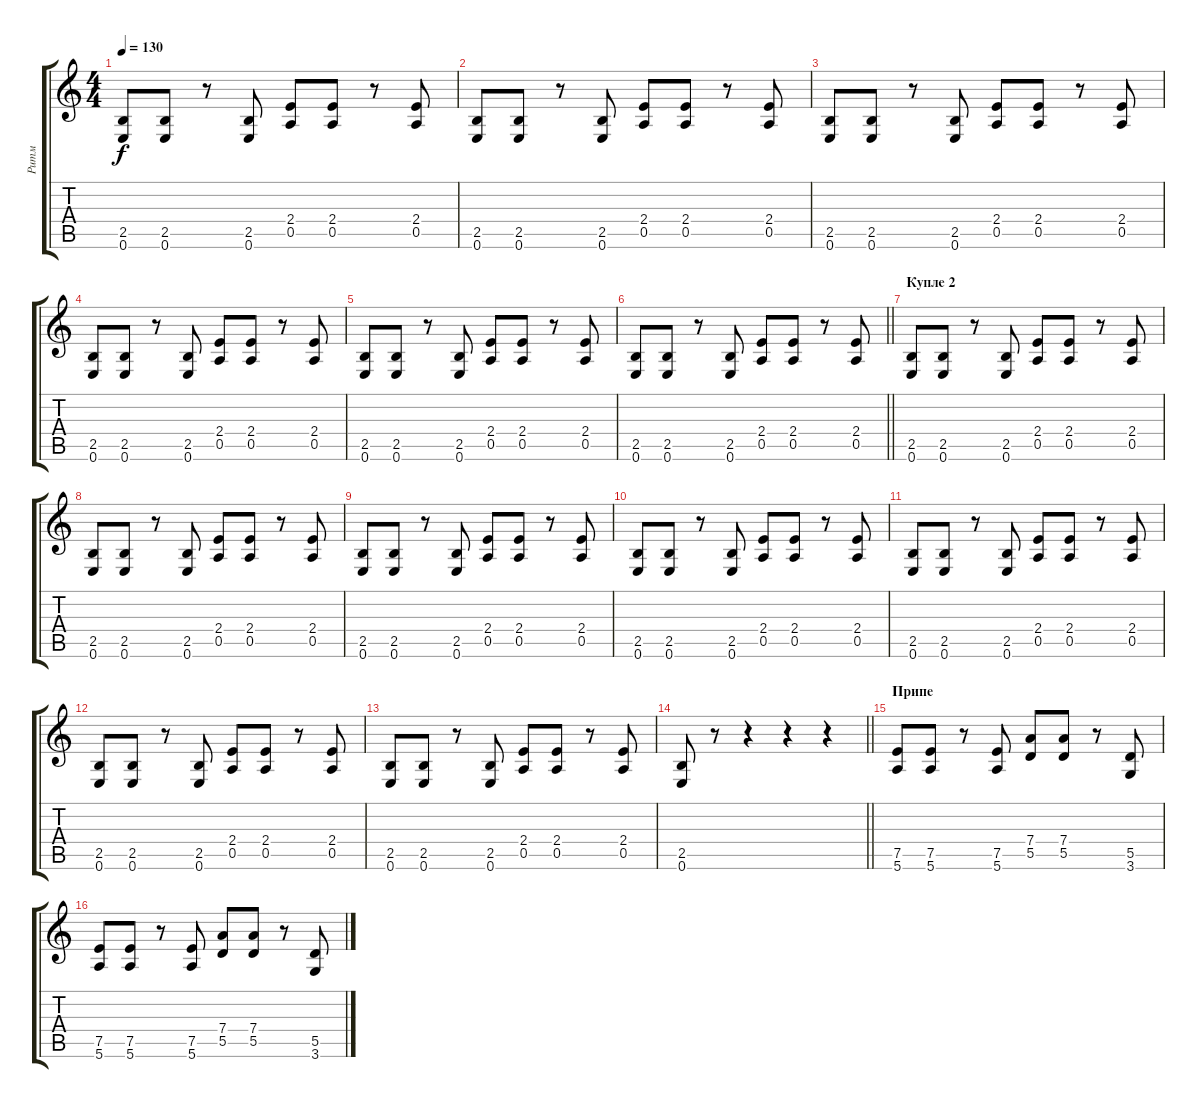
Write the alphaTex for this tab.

\track ("Ритм" "Ритм") {instrument overdrivenguitar}
\staff {score tabs}
\tuning (E4 B3 G3 D3 A2 E2) {hide}
\ts (4 4)
\tempo 130
\clef g2
\ks c
(2.5 0.6).8{dy f} (2.5 0.6).8 r.8 (2.5 0.6).8 (2.4 0.5).8 (2.4 0.5).8 r.8 (2.4 0.5).8 |
(2.5 0.6).8 (2.5 0.6).8 r.8 (2.5 0.6).8 (2.4 0.5).8 (2.4 0.5).8 r.8 (2.4 0.5).8 |
(2.5 0.6).8 (2.5 0.6).8 r.8 (2.5 0.6).8 (2.4 0.5).8 (2.4 0.5).8 r.8 (2.4 0.5).8 |
(2.5 0.6).8 (2.5 0.6).8 r.8 (2.5 0.6).8 (2.4 0.5).8 (2.4 0.5).8 r.8 (2.4 0.5).8 |
(2.5 0.6).8 (2.5 0.6).8 r.8 (2.5 0.6).8 (2.4 0.5).8 (2.4 0.5).8 r.8 (2.4 0.5).8 |
\barLineRight lightlight
(2.5 0.6).8 (2.5 0.6).8 r.8 (2.5 0.6).8 (2.4 0.5).8 (2.4 0.5).8 r.8 (2.4 0.5).8 |
\section ("" "Купле 2")
(2.5 0.6).8 (2.5 0.6).8 r.8 (2.5 0.6).8 (2.4 0.5).8 (2.4 0.5).8 r.8 (2.4 0.5).8 |
(2.5 0.6).8 (2.5 0.6).8 r.8 (2.5 0.6).8 (2.4 0.5).8 (2.4 0.5).8 r.8 (2.4 0.5).8 |
(2.5 0.6).8 (2.5 0.6).8 r.8 (2.5 0.6).8 (2.4 0.5).8 (2.4 0.5).8 r.8 (2.4 0.5).8 |
(2.5 0.6).8 (2.5 0.6).8 r.8 (2.5 0.6).8 (2.4 0.5).8 (2.4 0.5).8 r.8 (2.4 0.5).8 |
(2.5 0.6).8 (2.5 0.6).8 r.8 (2.5 0.6).8 (2.4 0.5).8 (2.4 0.5).8 r.8 (2.4 0.5).8 |
(2.5 0.6).8 (2.5 0.6).8 r.8 (2.5 0.6).8 (2.4 0.5).8 (2.4 0.5).8 r.8 (2.4 0.5).8 |
(2.5 0.6).8 (2.5 0.6).8 r.8 (2.5 0.6).8 (2.4 0.5).8 (2.4 0.5).8 r.8 (2.4 0.5).8 |
\barLineRight lightlight
(2.5 0.6).8 r.8 r.4 r.4 r.4 |
\section ("" "Припе")
(7.5 5.6).8 (7.5 5.6).8 r.8 (7.5 5.6).8 (7.4 5.5).8 (7.4 5.5).8 r.8 (5.5 3.6).8 |
(7.5 5.6).8 (7.5 5.6).8 r.8 (7.5 5.6).8 (7.4 5.5).8 (7.4 5.5).8 r.8 (5.5 3.6).8
